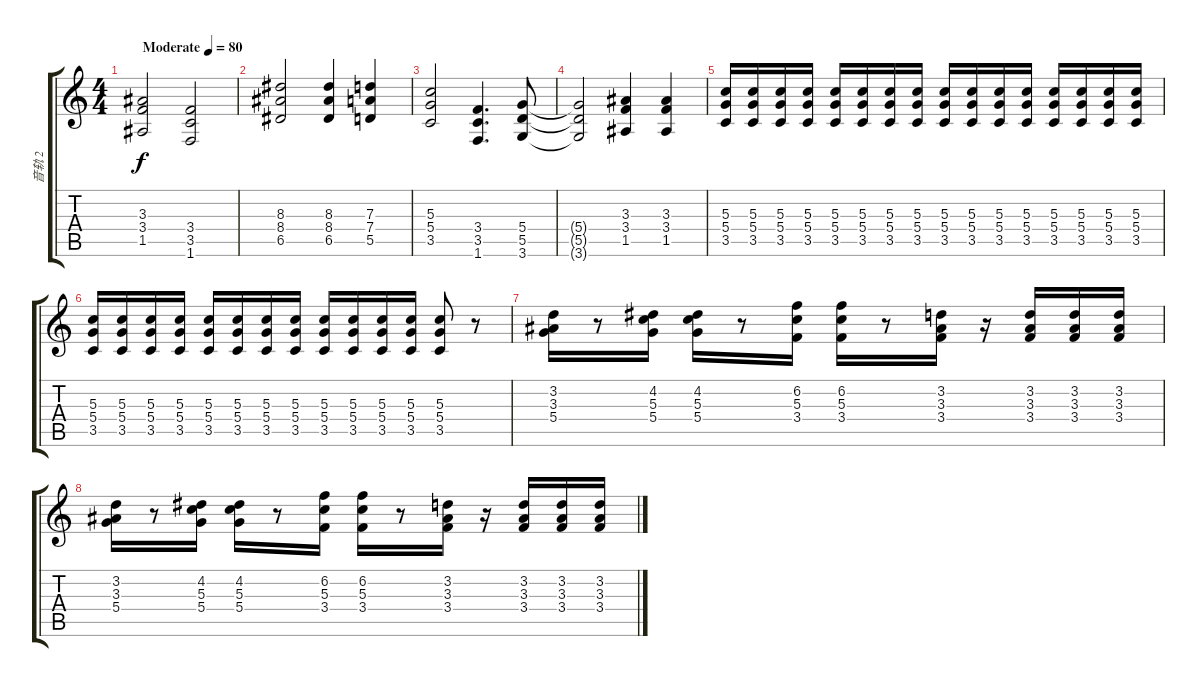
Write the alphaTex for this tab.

\track ("音轨 2" "音轨 2") {instrument distortionguitar}
\staff {score tabs}
\tuning (E4 B3 G3 D3 A2 E2) {hide}
\ts (4 4)
\tempo (80 "Moderate")
\clef g2
\ks c
(3.3 3.4 1.5).2{dy f instrument distortionguitar} (3.4 3.5 1.6).2 |
(8.3 8.4 6.5).2 (8.3 8.4 6.5).4 (7.3 7.4 5.5).4 |
(5.3 5.4 3.5).2 (3.4 3.5 1.6).4{d} (5.4 5.5 3.6).8 |
(5.4{t} 5.5{t} 3.6{t}).2 (3.3 3.4 1.5).4 (3.3 3.4 1.5).4 |
(5.3 5.4 3.5).16 (5.3 5.4 3.5).16 (5.3 5.4 3.5).16 (5.3 5.4 3.5).16 (5.3 5.4 3.5).16 (5.3 5.4 3.5).16 (5.3 5.4 3.5).16 (5.3 5.4 3.5).16 (5.3 5.4 3.5).16 (5.3 5.4 3.5).16 (5.3 5.4 3.5).16 (5.3 5.4 3.5).16 (5.3 5.4 3.5).16 (5.3 5.4 3.5).16 (5.3 5.4 3.5).16 (5.3 5.4 3.5).16 |
(5.3 5.4 3.5).16 (5.3 5.4 3.5).16 (5.3 5.4 3.5).16 (5.3 5.4 3.5).16 (5.3 5.4 3.5).16 (5.3 5.4 3.5).16 (5.3 5.4 3.5).16 (5.3 5.4 3.5).16 (5.3 5.4 3.5).16 (5.3 5.4 3.5).16 (5.3 5.4 3.5).16 (5.3 5.4 3.5).16 (5.3 5.4 3.5).8 r.8 |
(3.2 3.3 5.4).16 r.8 (4.2 5.3 5.4).16 (4.2 5.3 5.4).16 r.8 (6.2 5.3 3.4).16 (6.2 5.3 3.4).16 r.8 (3.2 3.3 3.4).16 r.16 (3.2 3.3 3.4).16 (3.2 3.3 3.4).16 (3.2 3.3 3.4).16 |
(3.2 3.3 5.4).16 r.8 (4.2 5.3 5.4).16 (4.2 5.3 5.4).16 r.8 (6.2 5.3 3.4).16 (6.2 5.3 3.4).16 r.8 (3.2 3.3 3.4).16 r.16 (3.2 3.3 3.4).16 (3.2 3.3 3.4).16 (3.2 3.3 3.4).16
